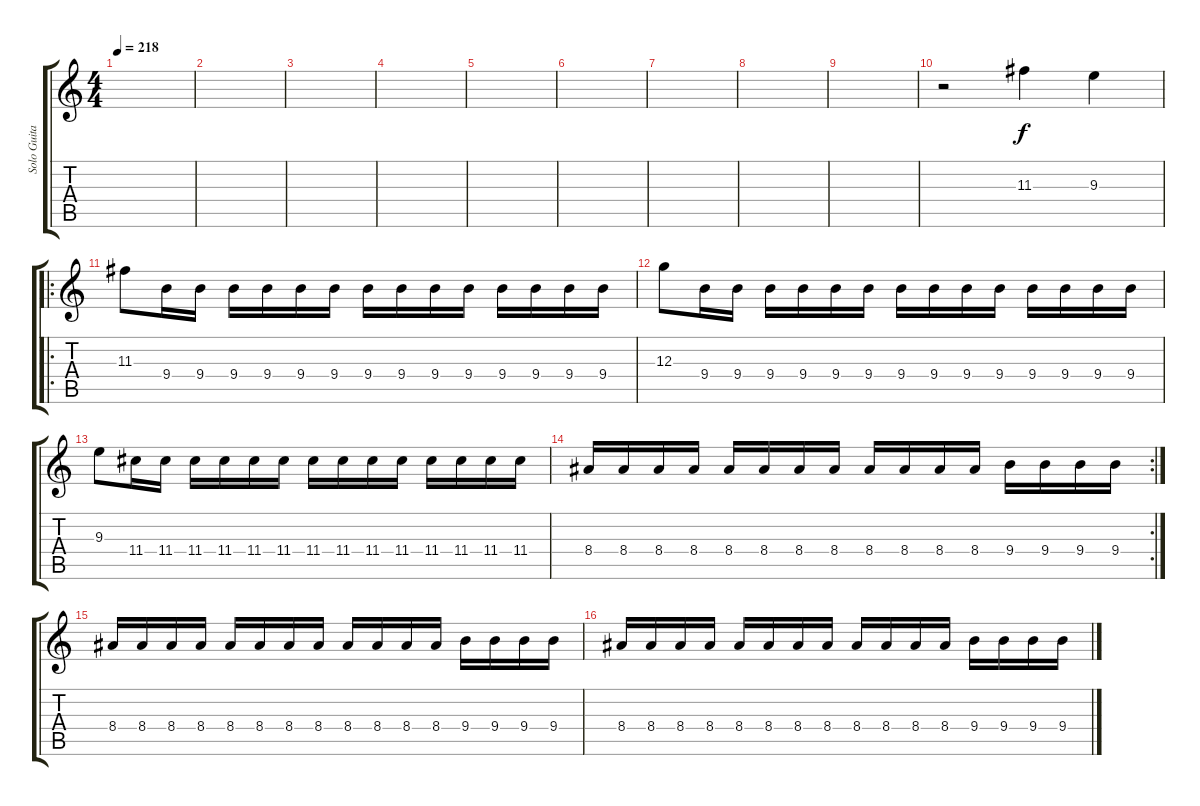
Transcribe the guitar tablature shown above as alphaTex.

\track ("Solo Guitar" "Solo Guita") {instrument distortionguitar}
\staff {score tabs}
\tuning (E4 B3 G3 D3 A2 E2) {hide}
\ts (4 4)
\tempo 218
\clef g2
\ks c
|
|
|
|
|
|
|
|
|
r.2 11.3.4 9.3.4 |
\ro
11.3.8 9.4.16 9.4.16 9.4.16 9.4.16 9.4.16 9.4.16 9.4.16 9.4.16 9.4.16 9.4.16 9.4.16 9.4.16 9.4.16 9.4.16 |
12.3.8 9.4.16 9.4.16 9.4.16 9.4.16 9.4.16 9.4.16 9.4.16 9.4.16 9.4.16 9.4.16 9.4.16 9.4.16 9.4.16 9.4.16 |
9.3.8 11.4.16 11.4.16 11.4.16 11.4.16 11.4.16 11.4.16 11.4.16 11.4.16 11.4.16 11.4.16 11.4.16 11.4.16 11.4.16 11.4.16 |
\rc 2
8.4.16 8.4.16 8.4.16 8.4.16 8.4.16 8.4.16 8.4.16 8.4.16 8.4.16 8.4.16 8.4.16 8.4.16 9.4.16 9.4.16 9.4.16 9.4.16 |
8.4.16 8.4.16 8.4.16 8.4.16 8.4.16 8.4.16 8.4.16 8.4.16 8.4.16 8.4.16 8.4.16 8.4.16 9.4.16 9.4.16 9.4.16 9.4.16 |
8.4.16 8.4.16 8.4.16 8.4.16 8.4.16 8.4.16 8.4.16 8.4.16 8.4.16 8.4.16 8.4.16 8.4.16 9.4.16 9.4.16 9.4.16 9.4.16
